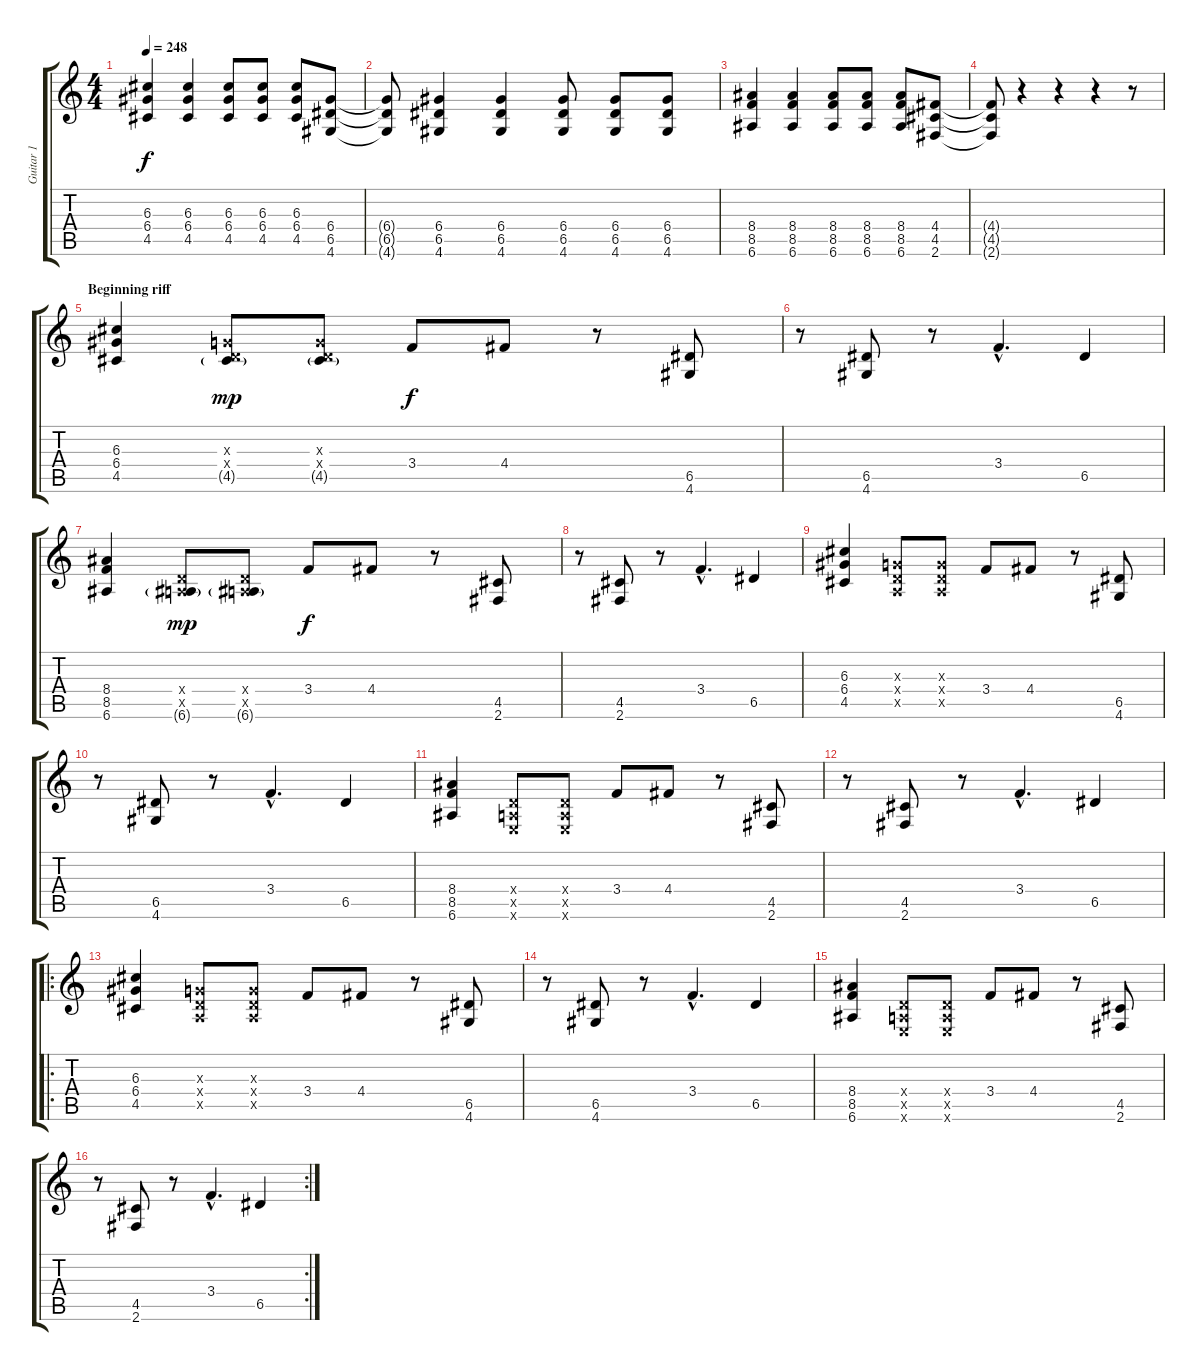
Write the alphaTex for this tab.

\track ("Guitar 1" "Guitar 1") {instrument distortionguitar}
\staff {score tabs}
\tuning (E4 B3 G3 D3 A2 E2) {hide}
\ts (4 4)
\tempo 248
\clef g2
\ks c
(6.3 6.4 4.5).4{dy f} (6.3 6.4 4.5).4 (6.3 6.4 4.5).8 (6.3 6.4 4.5).8 (6.3 6.4 4.5).8 (6.4 6.5 4.6).8 |
(6.4{t} 6.5{t} 4.6{t}).8 (6.4 6.5 4.6).4 (6.4 6.5 4.6).4 (6.4 6.5 4.6).8 (6.4 6.5 4.6).8 (6.4 6.5 4.6).8 |
(8.4 8.5 6.6).4 (8.4 8.5 6.6).4 (8.4 8.5 6.6).8 (8.4 8.5 6.6).8 (8.4 8.5 6.6).8 (4.4 4.5 2.6).8 |
(4.4{t} 4.5{t} 2.6{t}).8 r.4 r.4 r.4 r.8 |
\section ("" "Beginning riff")
(6.3 6.4 4.5).4 (0.3{x} 0.4{x} 4.5{g}).8{dy mp} (0.3{x} 0.4{x} 4.5{g}).8 3.4.8{dy f} 4.4.8 r.8 (6.5 4.6).8 |
r.8 (6.5 4.6).8 r.8 3.4{hac}.4{d} 6.5.4 |
(8.4 8.5 6.6).4 (0.4{x} 0.5{x} 6.6{g}).8{dy mp} (0.4{x} 0.5{x} 6.6{g}).8 3.4.8{dy f} 4.4.8 r.8 (4.5 2.6).8 |
r.8 (4.5 2.6).8 r.8 3.4{hac}.4{d} 6.5.4 |
(6.3 6.4 4.5).4 (0.3{x} 0.4{x} 0.5{x}).8 (0.3{x} 0.4{x} 0.5{x}).8 3.4.8 4.4.8 r.8 (6.5 4.6).8 |
r.8 (6.5 4.6).8 r.8 3.4{hac}.4{d} 6.5.4 |
(8.4 8.5 6.6).4 (0.4{x} 0.5{x} 0.6{x}).8 (0.4{x} 0.5{x} 0.6{x}).8 3.4.8 4.4.8 r.8 (4.5 2.6).8 |
r.8 (4.5 2.6).8 r.8 3.4{hac}.4{d} 6.5.4 |
\ro
(6.3 6.4 4.5).4 (0.3{x} 0.4{x} 0.5{x}).8 (0.3{x} 0.4{x} 0.5{x}).8 3.4.8 4.4.8 r.8 (6.5 4.6).8 |
r.8 (6.5 4.6).8 r.8 3.4{hac}.4{d} 6.5.4 |
(8.4 8.5 6.6).4 (0.4{x} 0.5{x} 0.6{x}).8 (0.4{x} 0.5{x} 0.6{x}).8 3.4.8 4.4.8 r.8 (4.5 2.6).8 |
\rc 2
r.8 (4.5 2.6).8 r.8 3.4{hac}.4{d} 6.5.4
